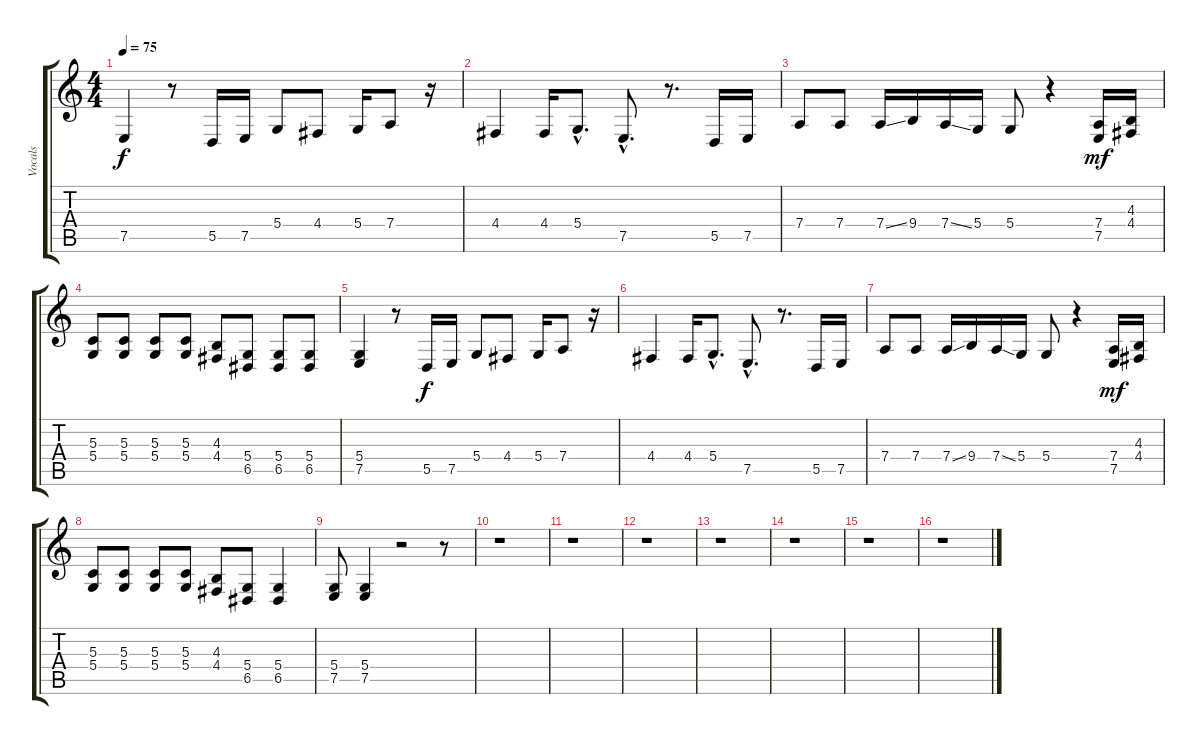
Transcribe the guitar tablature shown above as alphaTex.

\track ("Vocals" "Vocals") {instrument altosax}
\staff {score tabs}
\tuning (E4 B3 G3 D3 A2 E2) {hide}
\ts (4 4)
\tempo 75
\clef g2
\ks c
7.5.4{dy f} r.8 5.5.16 7.5.16 5.4.8 4.4.8 5.4.16 7.4.8 r.16 |
4.4.4 4.4.16 5.4{hac}.8{d} 7.5{hac}.8{d} r.8{d} 5.5.16 7.5.16 |
7.4.8 7.4.8 7.4{ss}.16 9.4.16 7.4{ss}.16 5.4.16 5.4.8 r.4 (7.4 7.5).16{dy mf} (4.3 4.4).16 |
(5.3 5.4).8 (5.3 5.4).8 (5.3 5.4).8 (5.3 5.4).8 (4.3 4.4).8 (5.4 6.5).8 (5.4 6.5).8 (5.4 6.5).8 |
(5.4 7.5).4 r.8 5.5.16{dy f} 7.5.16 5.4.8 4.4.8 5.4.16 7.4.8 r.16 |
4.4.4 4.4.16 5.4{hac}.8{d} 7.5{hac}.8{d} r.8{d} 5.5.16 7.5.16 |
7.4.8 7.4.8 7.4{ss}.16 9.4.16 7.4{ss}.16 5.4.16 5.4.8 r.4 (7.4 7.5).16{dy mf} (4.3 4.4).16 |
(5.3 5.4).8 (5.3 5.4).8 (5.3 5.4).8 (5.3 5.4).8 (4.3 4.4).8 (5.4 6.5).8 (5.4 6.5).4 |
(5.4 7.5).8 (5.4 7.5).4 r.2 r.8 |
r.1 |
r.1 |
r.1 |
r.1 |
r.1 |
r.1 |
r.1
